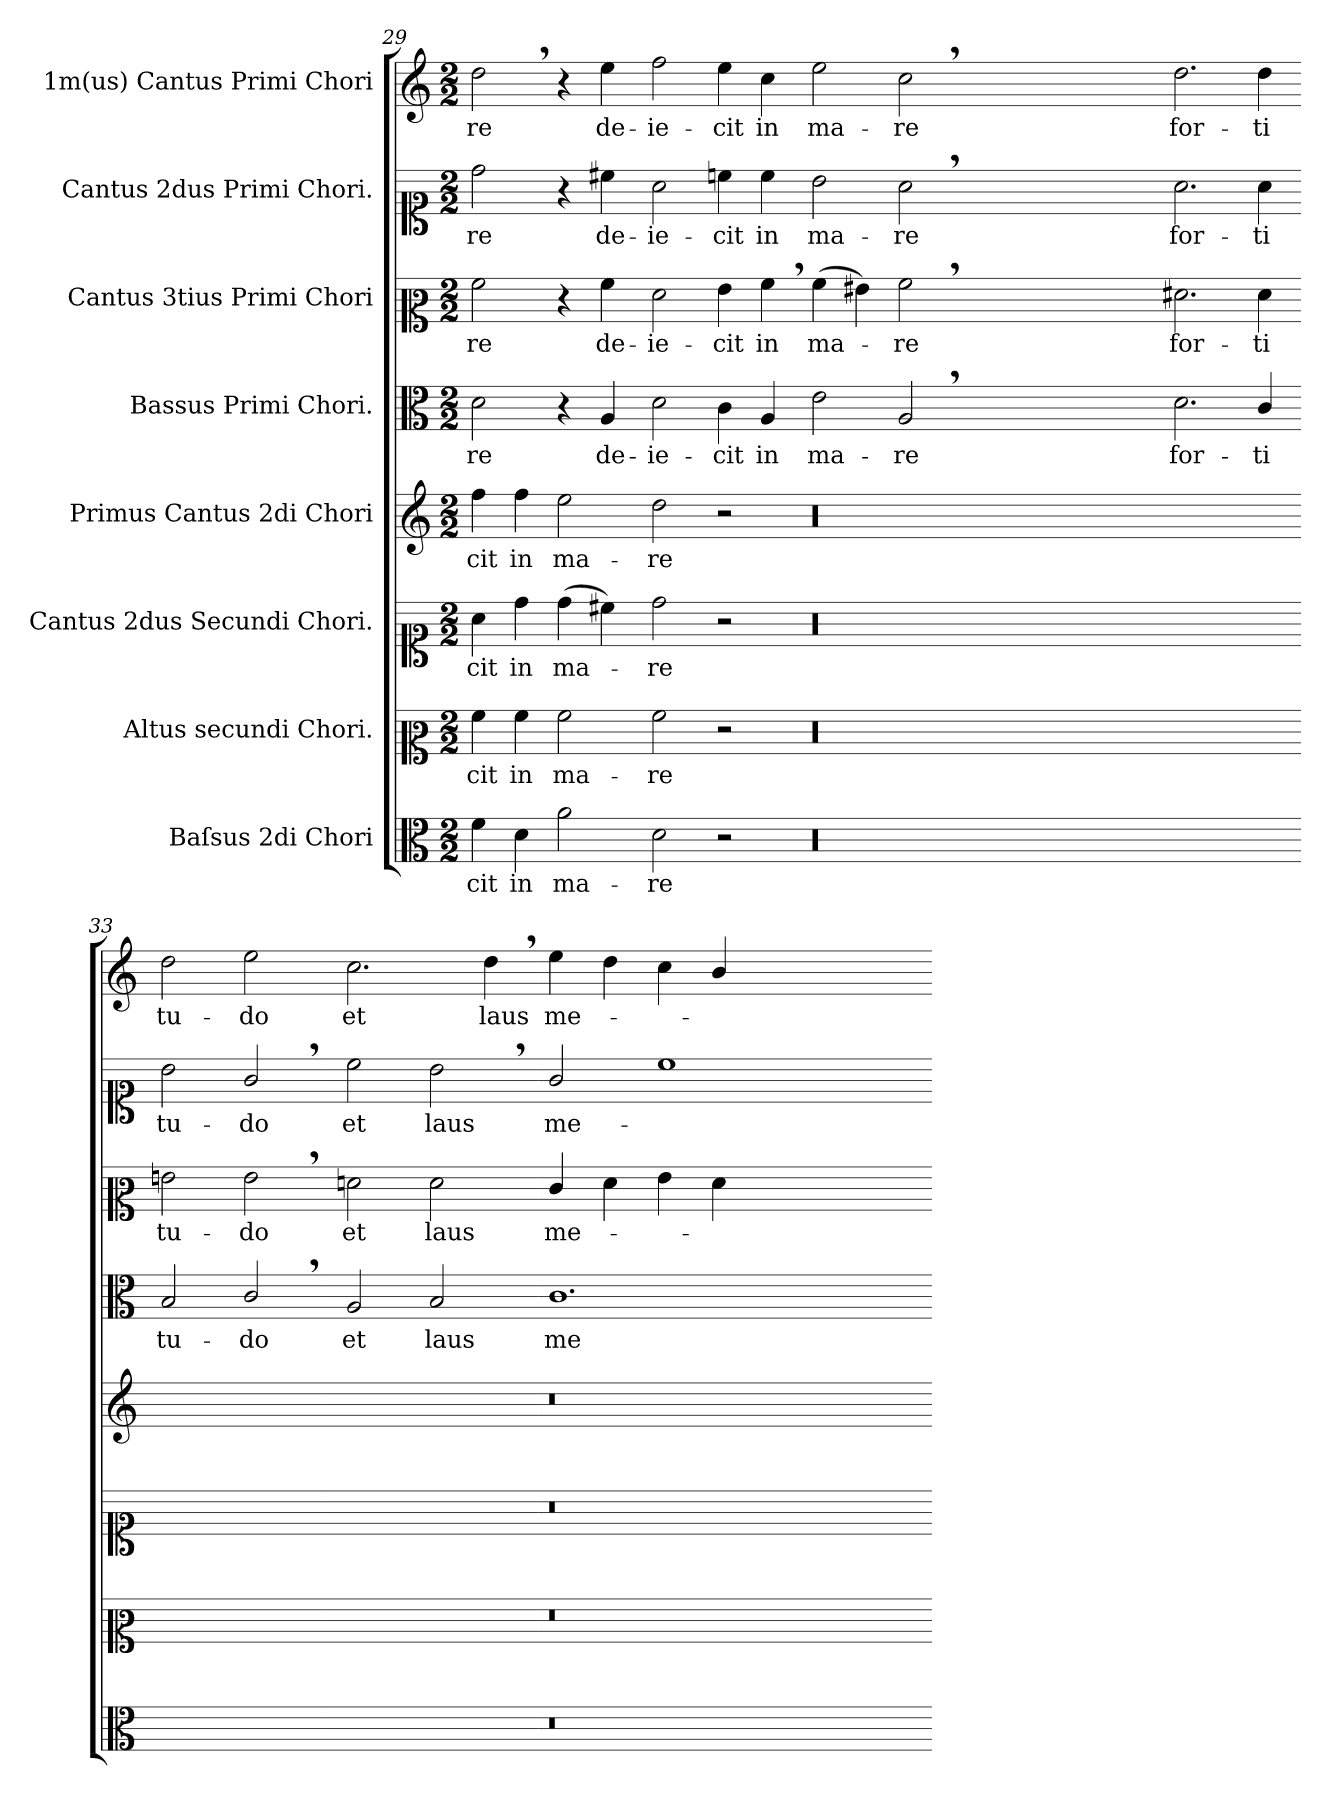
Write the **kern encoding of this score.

**kern	**text	**kern	**text	**kern	**text	**kern	**text	**kern	**text	**kern	**text	**kern	**text	**kern	**text
*part8	*part8	*part7	*part7	*part6	*part6	*part5	*part5	*part4	*part4	*part3	*part3	*part2	*part2	*part1	*part1
*staff8	*staff8	*staff7	*staff7	*staff6	*staff6	*staff5	*staff5	*staff4	*staff4	*staff3	*staff3	*staff2	*staff2	*staff1	*staff1
*I"Baſsus 2di Chori	*	*I"Altus secundi Chori.	*	*I"Cantus 2dus Secundi Chori.	*	*I"Primus Cantus 2di Chori	*	*I"Bassus Primi Chori.	*	*I"Cantus 3tius Primi Chori	*	*I"Cantus 2dus Primi Chori.	*	*I"1m(us) Cantus Primi Chori	*
*clefC3	*	*clefC2	*	*clefC1	*	*clefG2	*	*clefC3	*	*clefC2	*	*clefC1	*	*clefG2	*
*k[]	*	*k[]	*	*k[]	*	*k[]	*	*k[]	*	*k[]	*	*k[]	*	*k[]	*
*M2/2	*	*M2/2	*	*M2/2	*	*M2/2	*	*M2/2	*	*M2/2	*	*M2/2	*	*M2/2	*
=29	=29	=29	=29	=29	=29	=29	=29	=29	=29	=29	=29	=29	=29	=29	=29
!	!	!	!	!	!	!	!LO:LY:i	!	!	!	!	!	!	!	!
4f\	-cit	4a\	-cit	4a\	-cit	4ff\	-cit	2d\	-re	2a\	-re	2dd\	-re	2dd,<\	-re
!	!	!	!	!	!	!	!LO:LY:i	!	!	!	!	!	!	!	!
4d\	in	4a\	in	4dd\	in	4ff\	in	.	.	.	.	.	.	.	.
!	!	!	!	!	!	!	!LO:LY:i	!	!	!	!	!	!	!	!
2a\	ma-	2a\	ma-	(4dd\	ma-	2ee\	ma-	4r	.	4r	.	4r	.	4r	.
.	.	.	.	4cc#X\)	.	.	.	4A/	de-	4a\	de-	4cc#X\	de-	4ee\	de-
=30-	=30-	=30-	=30-	=30-	=30-	=30-	=30-	=30-	=30-	=30-	=30-	=30-	=30-	=30-	=30-
!	!	!	!	!	!	!	!LO:LY:i	!	!	!	!	!	!	!	!
2d\	-re	2a\	-re	2dd\	-re	2dd\	-re	2d\	-ie-	2f\	-ie-	2a\	-ie-	2ff\	-ie-
2r	.	2r	.	2r	.	2r	.	4c\	-cit	4g\	-cit	4ccn\	-cit	4ee\	-cit
.	.	.	.	.	.	.	.	4A/	in	4a,<\	in	4cc\	in	4cc\	in
=31-	=31-	=31-	=31-	=31-	=31-	=31-	=31-	=31-	=31-	=31-	=31-	=31-	=31-	=31-	=31-
00r	.	00r	.	00r	.	00r	.	2e\	ma-	(4a\	ma-	2b\	ma-	2ee\	ma-
.	.	.	.	.	.	.	.	.	.	4g#X\)	.	.	.	.	.
.	.	.	.	.	.	.	.	2A,</	-re	2a,<\	-re	2a,<\	-re	2cc,<\	-re
.	.	.	.	.	.	.	.	0.ryy	.	0.ryy	.	0.ryy	.	0.ryy	.
=32-	=32-	=32-	=32-	=32-	=32-	=32-	=32-	=32-	=32-	=32-	=32-	=32-	=32-	=32-	=32-
1ryy	.	1ryy	.	1ryy	.	1ryy	.	2.d\	for-	2.f#X\	for-	2.a\	for-	2.dd\	for-
.	.	.	.	.	.	.	.	4c/	-ti	4f#\	-ti	4a\	-ti	4dd\	-ti
=33-	=33-	=33-	=33-	=33-	=33-	=33-	=33-	=33-	=33-	=33-	=33-	=33-	=33-	=33-	=33-
1ryy	.	1ryy	.	1ryy	.	1ryy	.	2B/	tu-	2gn\	tu-	2b\	tu-	2dd\	tu-
.	.	.	.	.	.	.	.	2c,</	-do	2g,<\	-do	2g,</	-do	2ee\	-do
=34-	=34-	=34-	=34-	=34-	=34-	=34-	=34-	=34-	=34-	=34-	=34-	=34-	=34-	=34-	=34-
1ryy	.	1ryy	.	1ryy	.	1ryy	.	2A/	et	2fn\	et	2cc\	et	2.cc\	et
.	.	.	.	.	.	.	.	2B/	laus	2f\	laus	2b,<\	laus	.	.
.	.	.	.	.	.	.	.	.	.	.	.	.	.	4dd,<\	laus
=35-	=35-	=35-	=35-	=35-	=35-	=35-	=35-	=35-	=35-	=35-	=35-	=35-	=35-	=35-	=35-
0r	.	0r	.	0r	.	0r	.	1.c	me-	4e/	me-	2g/	me-	4ee\	me-
.	.	.	.	.	.	.	.	.	.	4f\	.	.	.	4dd\	.
.	.	.	.	.	.	.	.	.	.	4g\	.	1cc\	.	4cc\	.
.	.	.	.	.	.	.	.	.	.	4f\	.	.	.	4b/	.
.	.	.	.	.	.	.	.	.	.	1ryy	.	.	.	1ryy	.
.	.	.	.	.	.	.	.	2ryy	.	.	.	2ryy	.	.	.
=-	=-	=-	=-	=-	=-	=-	=-	=-	=-	=-	=-	=-	=-	=-	=-
*-	*-	*-	*-	*-	*-	*-	*-	*-	*-	*-	*-	*-	*-	*-	*-
